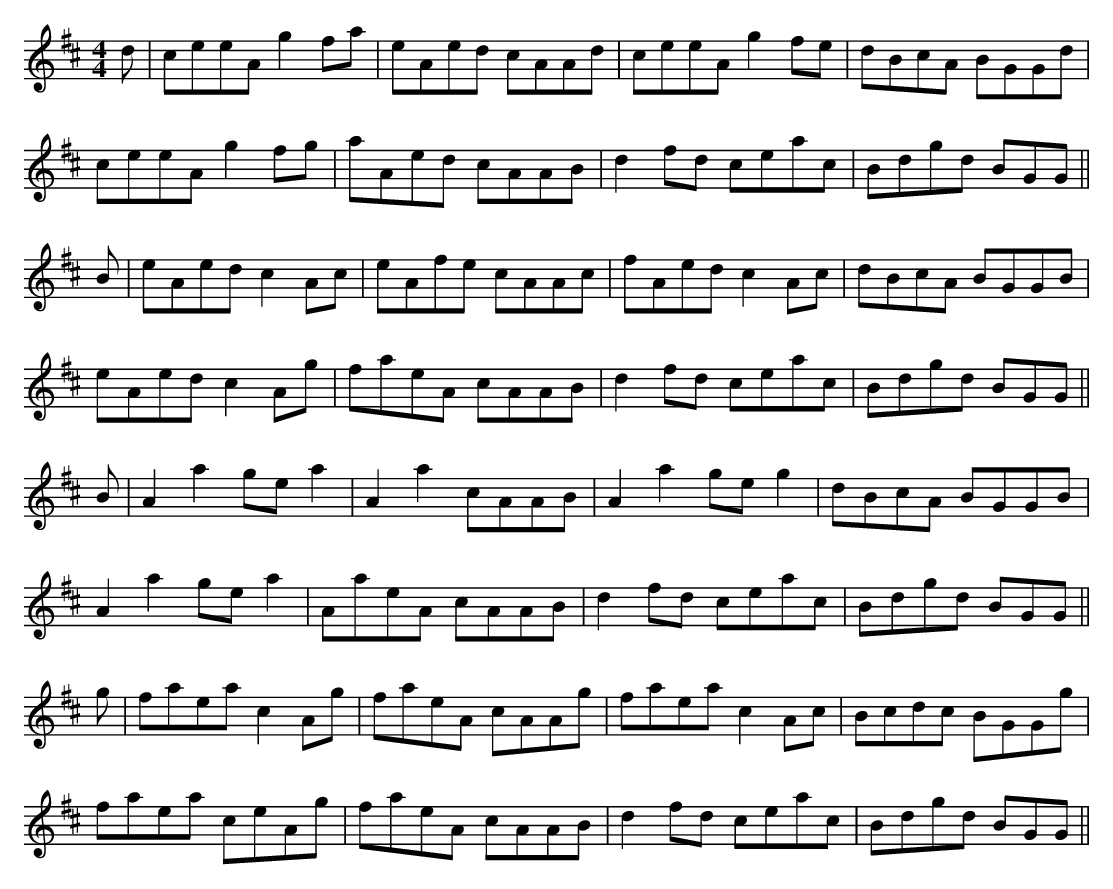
X:1
M:4/4
K:Amix
d|ceeA g2 fa|eAed cAAd|ceeA g2 fe|dBcA BGGd|
ceeA g2 fg|aAed cAAB|d2 fd ceac|Bdgd BGG||
B|eAed c2 Ac|eAfe cAAc|fAed c2 Ac|dBcA BGGB|
eAed c2 Ag|faeA cAAB|d2 fd ceac|Bdgd BGG||
B|A2 a2 ge a2|A2 a2 cAAB|A2 a2 ge g2|dBcA BGGB|
A2 a2 ge a2|AaeA cAAB|d2 fd ceac|Bdgd BGG||
g|faea c2 Ag|faeA cAAg|faea c2 Ac|Bcdc BGGg|
faea ceAg|faeA cAAB|d2 fd ceac|Bdgd BGG||
